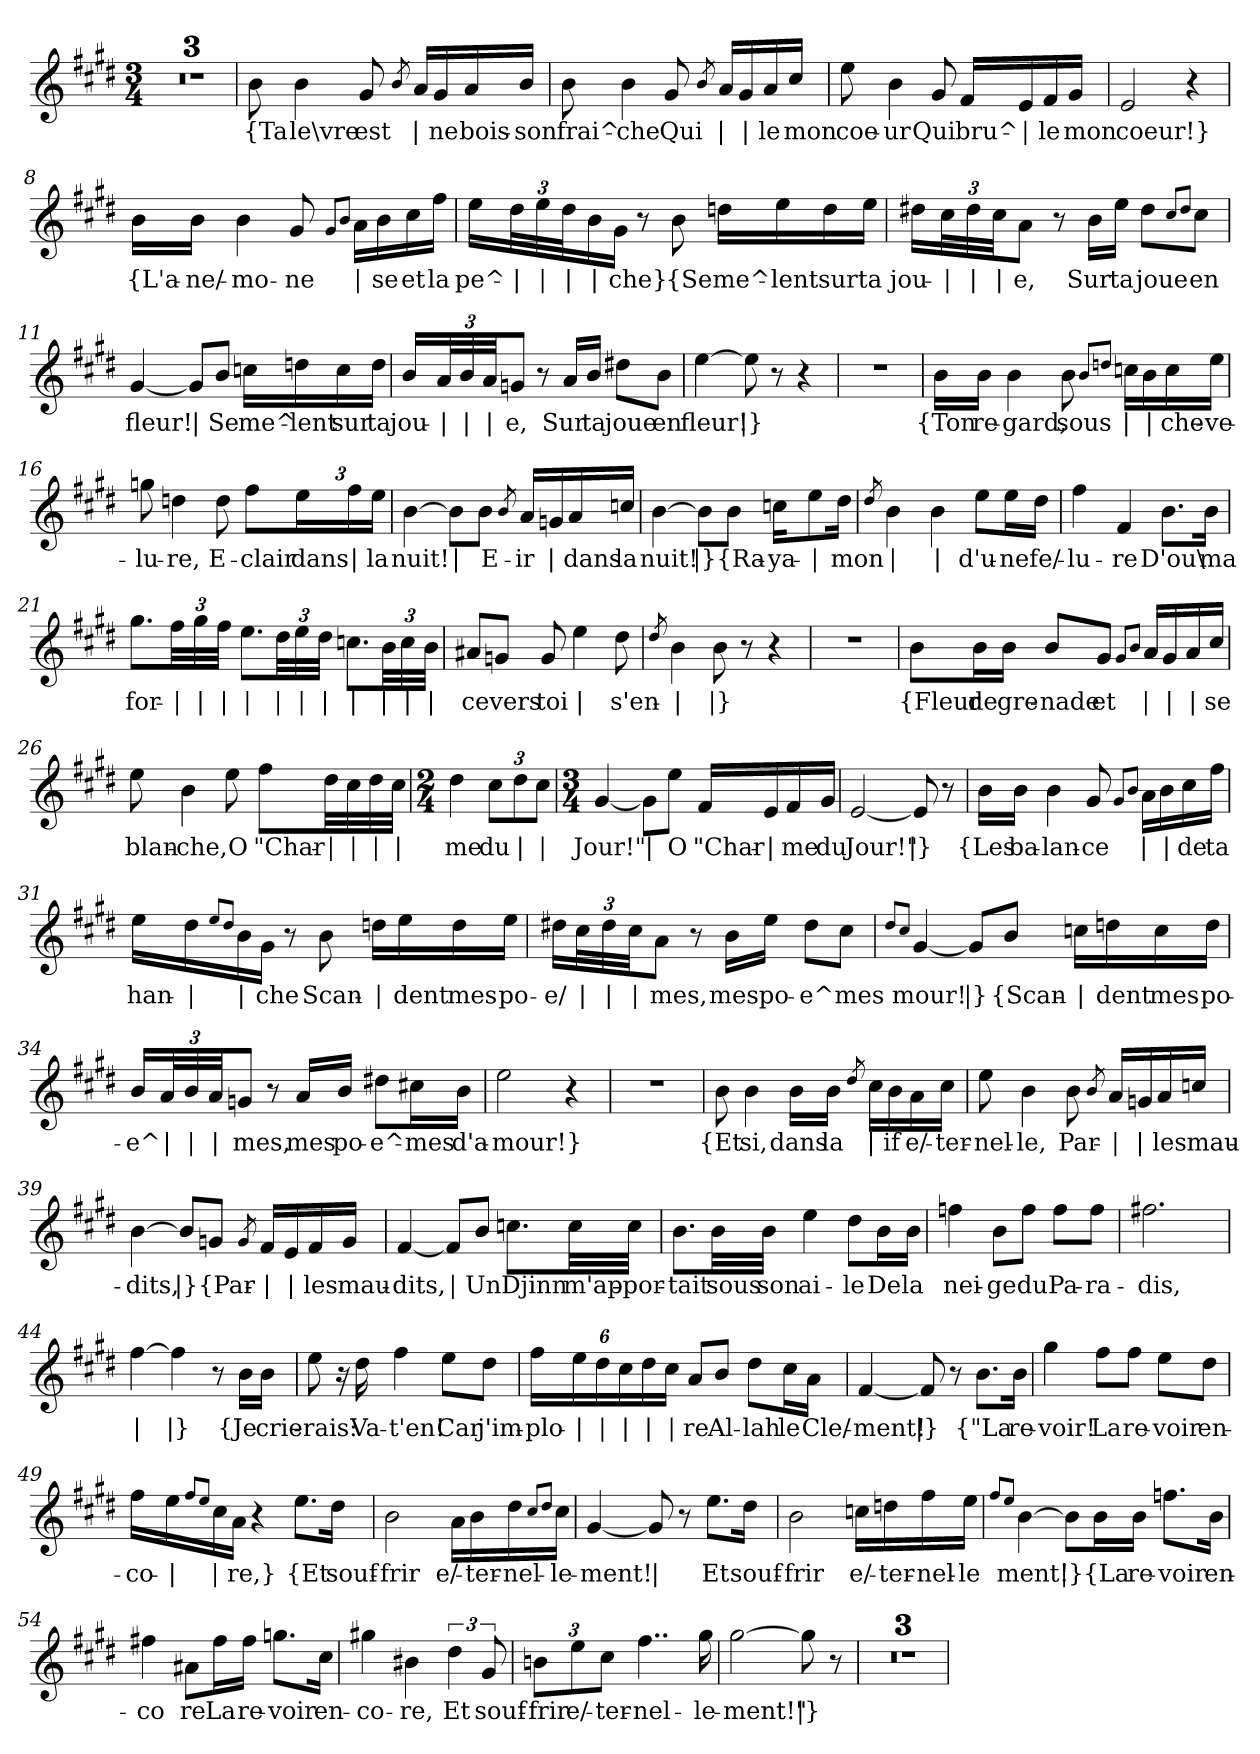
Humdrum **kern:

**kern	**text
*part1	*part1
*staff1	*staff1
*clefG2	*
*k[f#c#g#d#]	*
*M3/4	*
=1	=1
2.r	.
=2	=2
2.r	.
=3	=3
2.r	.
=4	=4
!	!LO:LY:b
8b\	{Ta
!	!LO:LY:b
4b\	le\vre
!	!LO:LY:b
8g#/	est
8qb/	.
!	!LO:LY:b
16a/LL	|
!	!LO:LY:b
16g#/	-ne
!	!LO:LY:b
16a/	bois-
!	!LO:LY:b
16b/JJ	-son
=5	=5
!	!LO:LY:b
8b\	frai^-
!	!LO:LY:b
4b\	-che
!	!LO:LY:b
8g#/	Qui
8qb/	.
!	!LO:LY:b
16a/LL	|
!	!LO:LY:b
16g#/	|
!	!LO:LY:b
16a/	-le
!	!LO:LY:b
16cc#/JJ	mon
!!LO:LB:g=z
=6	=6
!	!LO:LY:b
8ee\	coe-
!	!LO:LY:b
4b\	-ur
!	!LO:LY:b
8g#/	Qui
!	!LO:LY:b
16f#/LL	bru^-
!	!LO:LY:b
16e/	|
!	!LO:LY:b
16f#/	-le
!	!LO:LY:b
16g#/JJ	mon
=7	=7
!	!LO:LY:b
2e/	coeur!}
4r	.
=8	=8
!	!LO:LY:b
16b\LL	{L'a-
!	!LO:LY:b
16b\JJ	-ne/-
!	!LO:LY:b
4b\	-mo-
!	!LO:LY:b
8g#/	-ne
8qg#/L	.
8qb/J	.
!	!LO:LY:b
16a\LL	|
!	!LO:LY:b
16b\	-se
!	!LO:LY:b
16cc#\	et
!	!LO:LY:b
16ff#\JJ	la
!!LO:LB:g=z
=9	=9
!	!LO:LY:b
16ee\LL	pe^-
*Xbrackettup	*
!	!LO:LY:b
48dd#\L	|
!	!LO:LY:b
48ee\	|
!	!LO:LY:b
48dd#\J	|
!	!LO:LY:b
16b\	|
!	!LO:LY:b
16g#\JJ	-che}
8r	.
!	!LO:LY:b
8b\	{Se
!	!LO:LY:b
16ddn\LL	me^-
!	!LO:LY:b
16ee\	-lent
!	!LO:LY:b
16dd\	sur
!	!LO:LY:b
16ee\JJ	ta
=10	=10
!	!LO:LY:b
16dd#X\LL	jou-
!	!LO:LY:b
48cc#\L	|
!	!LO:LY:b
48dd#\	|
!	!LO:LY:b
48cc#\JJ	|
!	!LO:LY:b
8a\J	-e,
8r	.
!	!LO:LY:b
16b\LL	Sur
!	!LO:LY:b
16ee\JJ	ta
!	!LO:LY:b
8dd#\L	joue
8qcc#/L	.
8qdd#/J	.
!	!LO:LY:b
8cc#\J	en
=11	=11
!	!LO:LY:b
[4g#/	fleur!
!	!LO:LY:b
8g#/L]	|
!	!LO:LY:b
8b/J	Se
!	!LO:LY:b
16ccn\LL	me^-
!	!LO:LY:b
16ddn\	-lent
!	!LO:LY:b
16cc\	sur
!	!LO:LY:b
16dd\JJ	ta
!!LO:LB:g=z
=12	=12
!	!LO:LY:b
16b/LL	jou-
!	!LO:LY:b
48a/L	|
!	!LO:LY:b
48b/	|
!	!LO:LY:b
48a/JJ	|
!	!LO:LY:b
8gn/J	-e,
8r	.
!	!LO:LY:b
16a/LL	Sur
!	!LO:LY:b
16b/JJ	ta
!	!LO:LY:b
8dd#X\L	joue
!	!LO:LY:b
8b\J	en
=13	=13
!	!LO:LY:b
[4ee\	fleur!
!	!LO:LY:b
8ee\]	|}
8r	.
4r	.
=14	=14
2.r	.
=15	=15
!	!LO:LY:b
16b\LL	{Ton
!	!LO:LY:b
16b\JJ	re-
!	!LO:LY:b
4b\	-gard,
!	!LO:LY:b
8b\	sous
8qb/L	.
8qddn/J	.
!	!LO:LY:b
16ccn\LL	|
!	!LO:LY:b
16b\	|
!	!LO:LY:b
16cc\	che-
!	!LO:LY:b
16ee\JJ	-ve-
!!LO:LB:g=z
=16	=16
!	!LO:LY:b
8ggn\	-lu-
!	!LO:LY:b
4ddn\	-re,
!	!LO:LY:b
8dd\	E-
!	!LO:LY:b
8ff#\L	-clair
!	!LO:LY:b
24ee\L	dans
!	!LO:LY:b
24ff#\	|
!	!LO:LY:b
24ee\JJ	la
=17	=17
!	!LO:LY:b
[4b\	nuit!
!	!LO:LY:b
8b\L]	|
!	!LO:LY:b
8b\J	E-
8qb/	.
!	!LO:LY:b
16a/LL	ir
!	!LO:LY:b
16gn/	|
!	!LO:LY:b
16a/	dans
!	!LO:LY:b
16ccn/JJ	la
=18	=18
!	!LO:LY:b
[4b\	nuit!
!	!LO:LY:b
8b\L]	|}
!	!LO:LY:b
8b\J	{Ra-
!	!LO:LY:b
16ccn\KL	-ya-
!	!LO:LY:b
8ee\	|
!	!LO:LY:b
16dd#\Jk	-mon
=19	=19
8qdd#/	.
!	!LO:LY:b
4b\	|
!	!LO:LY:b
4b\	|
!	!LO:LY:b
8ee\L	d'u-
!	!LO:LY:b
16ee\L	-ne
!	!LO:LY:b
16dd#\JJ	fe/-
!!LO:LB:g=z
=20	=20
!	!LO:LY:b
4ff#\	-lu-
!	!LO:LY:b
4f#/	-re
!	!LO:LY:b
8.b\L	D'ou\
!	!LO:LY:b
16b\Jk	ma
=21	=21
!	!LO:LY:b
8.gg#\L	for-
!	!LO:LY:b
48ff#\LL	|
!	!LO:LY:b
48gg#\	|
!	!LO:LY:b
48ff#\JJJ	|
!	!LO:LY:b
8.ee\L	|
!	!LO:LY:b
48dd#\LL	|
!	!LO:LY:b
48ee\	|
!	!LO:LY:b
48dd#\JJJ	|
!	!LO:LY:b
8.ccn\L	|
!	!LO:LY:b
48b\LL	|
!	!LO:LY:b
48cc\	|
!	!LO:LY:b
48b\JJJ	|
=22	=22
!	!LO:LY:b
8a#X/L	-ce
!	!LO:LY:b
8gn/J	vers
!	!LO:LY:b
8g/	toi
!	!LO:LY:b
4ee\	|
!	!LO:LY:b
8dd#\	s'en-
=23	=23
8qdd#/	.
!	!LO:LY:b
4b\	|
!	!LO:LY:b
8b\	|}
8r	.
4r	.
=24	=24
2.r	.
!!LO:LB:g=z
=25	=25
!	!LO:LY:b
8b\L	{Fleur
!	!LO:LY:b
16b\L	de
!	!LO:LY:b
16b\JJ	gre-
!	!LO:LY:b
8b/L	-nade
!	!LO:LY:b
8g#/J	et
8qg#/L	.
8qb/J	.
!	!LO:LY:b
16a/LL	|
!	!LO:LY:b
16g#/	|
!	!LO:LY:b
16a/	|
!	!LO:LY:b
16cc#/JJ	-se
=26	=26
!	!LO:LY:b
8ee\	blan-
!	!LO:LY:b
4b\	-che,
!	!LO:LY:b
8ee\	O
!	!LO:LY:b
8ff#\L	"Char-
!	!LO:LY:b
32dd#\LL	|
!	!LO:LY:b
32cc#\	|
!	!LO:LY:b
32dd#\	|
!	!LO:LY:b
32cc#\JJJ	|
=27	=27
*M2/4	*
!	!LO:LY:b
4dd#\	-me
!	!LO:LY:b
12cc#\L	du
!	!LO:LY:b
12dd#\	|
!	!LO:LY:b
12cc#\J	|
!!LO:LB:g=z
=28	=28
*M3/4	*
!	!LO:LY:b
[4g#/	Jour!"
!	!LO:LY:b
8g#\L]	|
!	!LO:LY:b
8ee\J	O
!	!LO:LY:b
16f#/LL	"Char-
!	!LO:LY:b
16e/	|
!	!LO:LY:b
16f#/	-me
!	!LO:LY:b
16g#/JJ	du
=29	=29
!	!LO:LY:b
[2e/	Jour!"
!	!LO:LY:b
8e/]	|}
8r	.
=30	=30
!	!LO:LY:b
16b\LL	{Les
!	!LO:LY:b
16b\JJ	ba-
!	!LO:LY:b
4b\	-lan-
!	!LO:LY:b
8g#/	-ce
8qg#/L	.
8qb/J	.
!	!LO:LY:b
16a\LL	|
!	!LO:LY:b
16b\	|
!	!LO:LY:b
16cc#\	de
!	!LO:LY:b
16ff#\JJ	ta
!!LO:LB:g=z
=31	=31
!	!LO:LY:b
16ee\LL	han-
!	!LO:LY:b
16dd#\	|
8qee/L	.
8qdd#/J	.
!	!LO:LY:b
16b\	|
!	!LO:LY:b
16g#\JJ	-che
8r	.
!	!LO:LY:b
8b\	Scan-
!	!LO:LY:b
16ddn\LL	|
!	!LO:LY:b
16ee\	-dent
!	!LO:LY:b
16dd\	mes
!	!LO:LY:b
16ee\JJ	po-
=32	=32
!	!LO:LY:b
16dd#X\LL	e/
!	!LO:LY:b
48cc#\L	|
!	!LO:LY:b
48dd#\	|
!	!LO:LY:b
48cc#\JJ	|
!	!LO:LY:b
8a\J	-mes,
8r	.
!	!LO:LY:b
16b\LL	mes
!	!LO:LY:b
16ee\JJ	po-
!	!LO:LY:b
8dd#\L	e^
!	!LO:LY:b
8cc#\J	-mes
=33	=33
8qdd#/L	.
8qcc#/J	.
!	!LO:LY:b
[4g#/	-mour!
!	!LO:LY:b
8g#/L]	|}
!	!LO:LY:b
8b/J	{Scan-
!	!LO:LY:b
16ccn\LL	|
!	!LO:LY:b
16ddn\	-dent
!	!LO:LY:b
16cc\	mes
!	!LO:LY:b
16dd\JJ	po-
!!LO:LB:g=z
=34	=34
!	!LO:LY:b
16b/LL	e^
!	!LO:LY:b
48a/L	|
!	!LO:LY:b
48b/	|
!	!LO:LY:b
48a/JJ	|
!	!LO:LY:b
8gn/J	-mes,
8r	.
!	!LO:LY:b
16a/LL	mes
!	!LO:LY:b
16b/JJ	po-
!	!LO:LY:b
8dd#X\L	-e^-
!	!LO:LY:b
16cc#X\L	-mes
!	!LO:LY:b
16b\JJ	d'a-
=35	=35
!	!LO:LY:b
2ee\	-mour!}
4r	.
=36	=36
2.r	.
=37	=37
!	!LO:LY:b
8b\	{Et
!	!LO:LY:b
4b\	si,
!	!LO:LY:b
16b\LL	dans
!	!LO:LY:b
16b\JJ	la
8qdd#/	.
!	!LO:LY:b
16cc#\LL	|
!	!LO:LY:b
16b\	-if
!	!LO:LY:b
16a\	e/-
!	!LO:LY:b
16cc#\JJ	-ter-
!!LO:PB:g=z
=38	=38
!	!LO:LY:b
8ee\	-nel-
!	!LO:LY:b
4b\	-le,
!	!LO:LY:b
8b\	Par-
8qb/	.
!	!LO:LY:b
16a/LL	|
!	!LO:LY:b
16gn/	|
!	!LO:LY:b
16a/	-les
!	!LO:LY:b
16ccn/JJ	mau-
=39	=39
!	!LO:LY:b
[4b\	-dits,
!	!LO:LY:b
8b/L]	|}
!	!LO:LY:b
8gn/J	{Par-
8qg/	.
!	!LO:LY:b
16f#/LL	|
!	!LO:LY:b
16e/	|
!	!LO:LY:b
16f#/	-les
!	!LO:LY:b
16g/JJ	mau-
=40	=40
!	!LO:LY:b
[4f#/	-dits,
!	!LO:LY:b
8f#/L]	|
!	!LO:LY:b
8b/J	Un
!	!LO:LY:b
8.ccn\L	Djinn
!	!LO:LY:b
32cc\LL	m'ap-
!	!LO:LY:b
32cc\JJJ	-por-
!!LO:LB:g=z
=41	=41
!	!LO:LY:b
8.b\L	-tait
!	!LO:LY:b
32b\LL	sous
!	!LO:LY:b
32b\JJJ	son
!	!LO:LY:b
4ee\	ai-
!	!LO:LY:b
8dd#\L	-le
!	!LO:LY:b
16b\L	De
!	!LO:LY:b
16b\JJ	la
=42	=42
!	!LO:LY:b
4ffn\	nei-
!	!LO:LY:b
8b\L	-ge
!	!LO:LY:b
8ff\J	du
!	!LO:LY:b
8ff\L	Pa-
!	!LO:LY:b
8ff\J	-ra-
=43	=43
!	!LO:LY:b
2.ff#X\	-dis,
=44	=44
!	!LO:LY:b
[4ff#\	|
!	!LO:LY:b
4ff#\]	|}
8r	.
!	!LO:LY:b
16b\LL	{Je
!	!LO:LY:b
16b\JJ	crie-
=45	=45
!	!LO:LY:b
8ee\	-rais:
16r	.
!	!LO:LY:b
16dd#\	Va-
!	!LO:LY:b
4ff#\	-t'en!
!	!LO:LY:b
8ee\L	Car
!	!LO:LY:b
8dd#\J	j'im-
!!LO:LB:g=z
=46	=46
!	!LO:LY:b
24ff#\LL	-plo-
!	!LO:LY:b
24ee\	|
!	!LO:LY:b
24dd#\	|
!	!LO:LY:b
24cc#\	|
!	!LO:LY:b
24dd#\	|
!	!LO:LY:b
24cc#\JJ	|
!	!LO:LY:b
8a/L	-re
!	!LO:LY:b
8b/J	Al-
!	!LO:LY:b
8dd#\L	-lah
!	!LO:LY:b
16cc#\L	le
!	!LO:LY:b
16a\JJ	Cle/-
=47	=47
!	!LO:LY:b
[4f#/	-ment!
!	!LO:LY:b
8f#/]	|}
8r	.
!	!LO:LY:b
8.b\L	{"La
!	!LO:LY:b
16b\Jk	re-
=48	=48
!	!LO:LY:b
4gg#\	-voir!
!	!LO:LY:b
8ff#\L	La
!	!LO:LY:b
8ff#\J	re-
!	!LO:LY:b
8ee\L	-voir
!	!LO:LY:b
8dd#\J	en-
=49	=49
!	!LO:LY:b
16ff#\LL	-co-
!	!LO:LY:b
16ee\	|
8qff#/L	.
8qee/J	.
!	!LO:LY:b
16cc#\	|
!	!LO:LY:b
16a\JJ	-re,}
4r	.
!	!LO:LY:b
8.ee\L	{Et
!	!LO:LY:b
16dd#\Jk	souf-
!!LO:LB:g=z
=50	=50
!	!LO:LY:b
2b\	-frir
!	!LO:LY:b
16a\LL	e/-
!	!LO:LY:b
16b\	-ter-
!	!LO:LY:b
16dd#\	-nel-
8qcc#/L	.
8qdd#/J	.
!	!LO:LY:b
16cc#\JJ	-le-
=51	=51
!	!LO:LY:b
[4g#/	-ment!
!	!LO:LY:b
8g#/]	|
8r	.
!	!LO:LY:b
8.ee\L	Et
!	!LO:LY:b
16dd#\Jk	souf-
=52	=52
!	!LO:LY:b
2b\	-frir
!	!LO:LY:b
16ccn\LL	e/-
!	!LO:LY:b
16ddn\	-ter-
!	!LO:LY:b
16ff#\	-nel-
!	!LO:LY:b
16ee\JJ	-le
=53	=53
8qff#/L	.
8qee/J	.
!	!LO:LY:b
[4b\	-ment!
!	!LO:LY:b
8b\L]	|}
!	!LO:LY:b
16b\L	{La
!	!LO:LY:b
16b\JJ	re-
!	!LO:LY:b
8.ffn\L	-voir
!	!LO:LY:b
16b\Jk	en-
!!LO:LB:g=z
=54	=54
!	!LO:LY:b
4ff#X\	co
!	!LO:LY:b
8a#X\L	-re
!	!LO:LY:b
16ff#\L	La
!	!LO:LY:b
16ff#\JJ	re-
!	!LO:LY:b
8.ggn\L	-voir
!	!LO:LY:b
16cc#\Jk	en-
=55	=55
!	!LO:LY:b
4gg#X\	-co-
!	!LO:LY:b
4b#X\	-re,
*brackettup	*
!	!LO:LY:b
6dd#\	Et
!	!LO:LY:b
12g#/	souf-
=56	=56
*Xbrackettup	*
!	!LO:LY:b
12bn\L	-frir
!	!LO:LY:b
12ee\	e/-
!	!LO:LY:b
12cc#\J	-ter-
!	!LO:LY:b
4..ff#\	-nel-
!	!LO:LY:b
16gg#\	-le-
=57	=57
!	!LO:LY:b
[2gg#\	-ment!"
!	!LO:LY:b
8gg#\]	|}
8r	.
=58	=58
2.r	.
=59	=59
2.r	.
=60	=60
2.r	.
=	=
*-	*-
